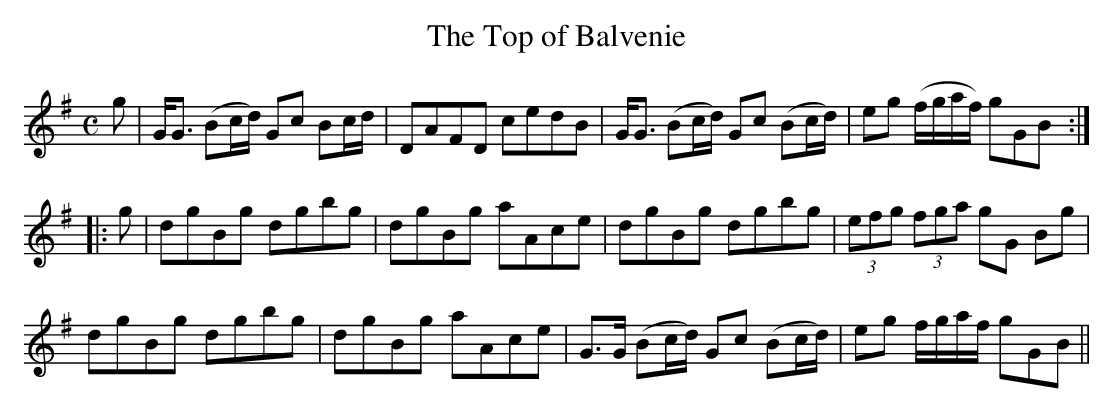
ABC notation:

X:1
T:Top of Balvenie, The
L:1/8
M:C
K:G
g|G<G (Bc/d/) Gc Bc/d/|DAFD cedB|G<G (Bc/d/) Gc (Bc/d/)|eg (f/g/a/f/) gGB:|
|:g|dgBg dgbg|dgBg aAce|dgBg dgbg|(3efg (3fga gG Bg|
dgBg dgbg|dgBg aAce|G>G (Bc/d/) Gc (Bc/d/)|eg f/g/a/f/ gGB||
